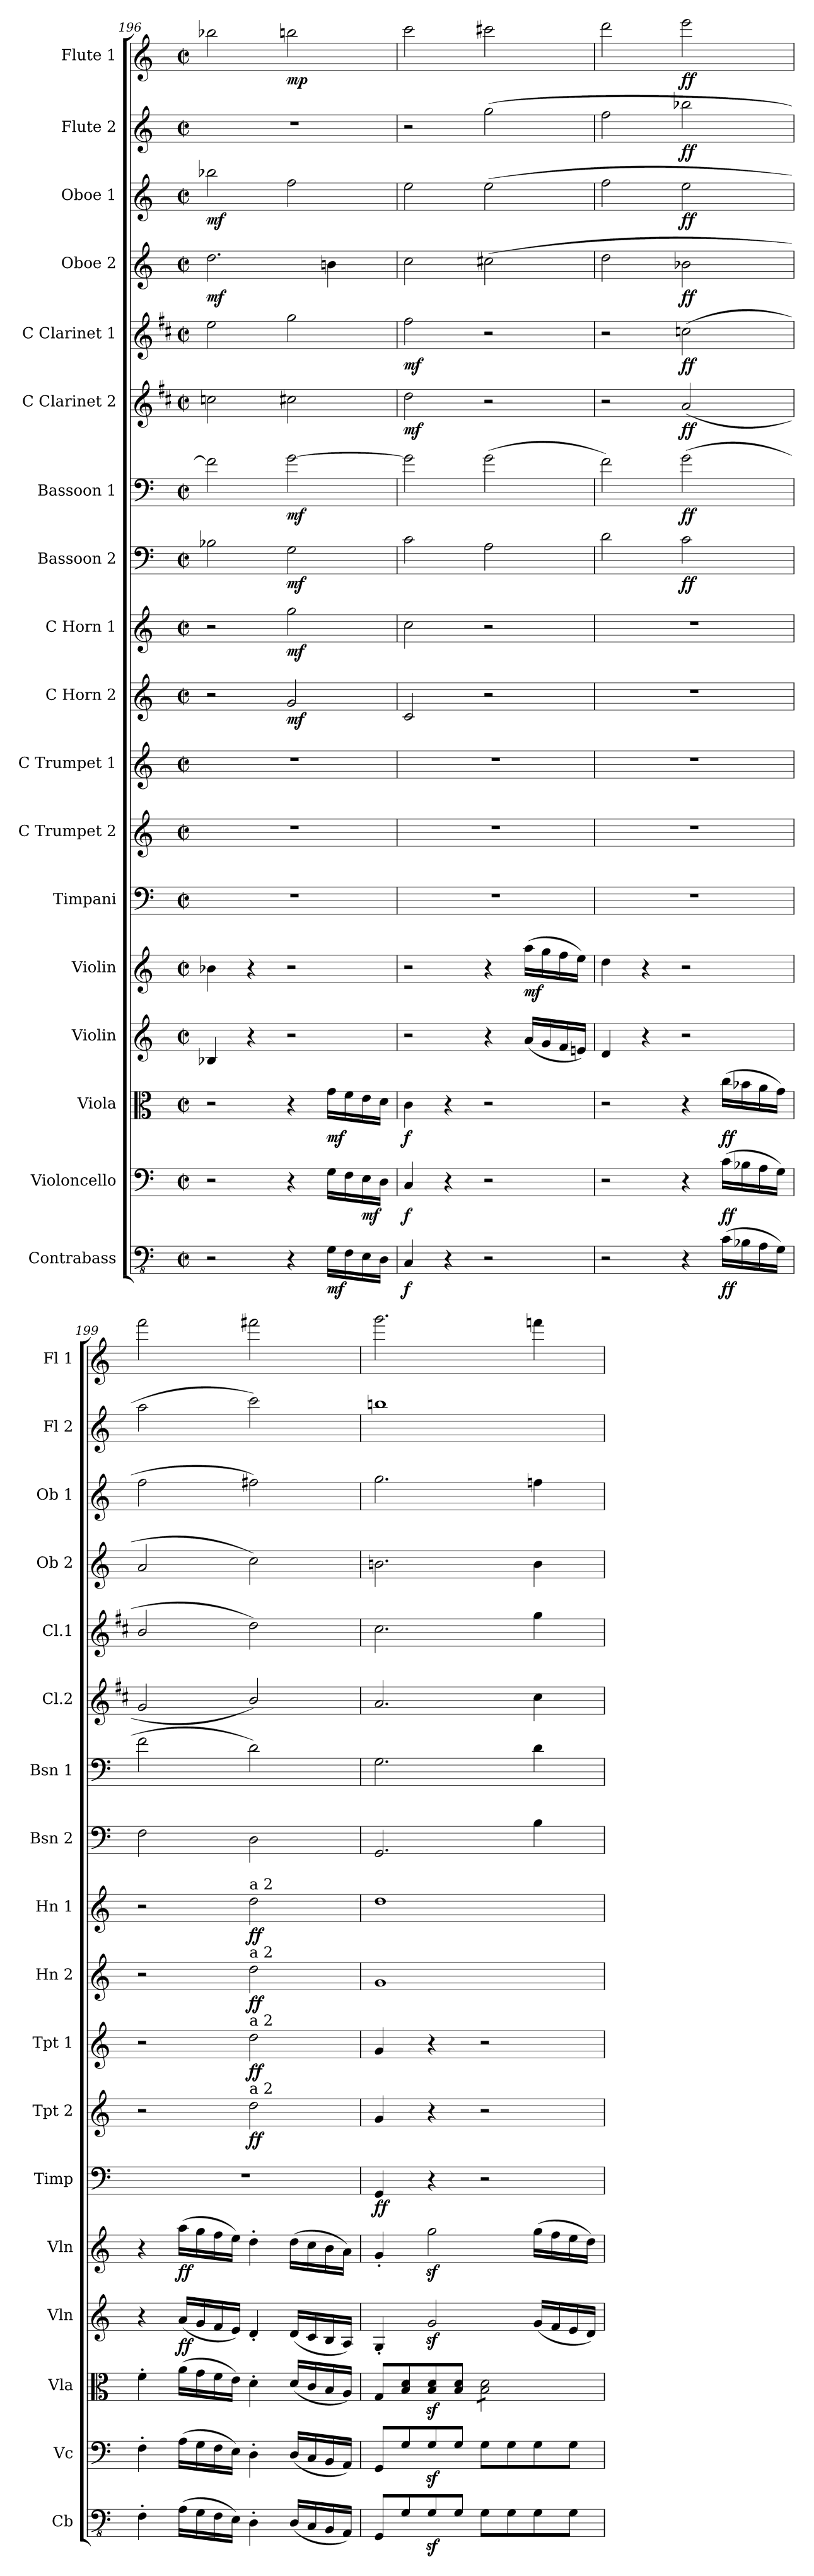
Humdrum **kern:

**kern	**dynam	**kern	**dynam	**kern	**dynam	**kern	**dynam	**kern	**dynam	**kern	**dynam	**kern	**dynam	**kern	**dynam	**kern	**dynam	**kern	**dynam	**kern	**dynam	**kern	**dynam	**kern	**dynam	**kern	**dynam	**kern	**dynam	**kern	**dynam	**kern	**dynam	**kern	**dynam
*part18	*part18	*part17	*part17	*part16	*part16	*part15	*part15	*part14	*part14	*part13	*part13	*part12	*part12	*part11	*part11	*part10	*part10	*part9	*part9	*part8	*part8	*part7	*part7	*part6	*part6	*part5	*part5	*part4	*part4	*part3	*part3	*part2	*part2	*part1	*part1
*staff18	*staff18	*staff17	*staff17	*staff16	*staff16	*staff15	*staff15	*staff14	*staff14	*staff13	*staff13	*staff12	*staff12	*staff11	*staff11	*staff10	*staff10	*staff9	*staff9	*staff8	*staff8	*staff7	*staff7	*staff6	*staff6	*staff5	*staff5	*staff4	*staff4	*staff3	*staff3	*staff2	*staff2	*staff1	*staff1
*I"Contrabass	*	*I"Violoncello	*	*I"Viola	*	*I"Violin	*	*I"Violin	*	*I"Timpani	*	*I"C Trumpet 2	*	*I"C Trumpet 1	*	*I"C Horn 2	*	*I"C Horn 1	*	*I"Bassoon 2	*	*I"Bassoon 1	*	*I"C Clarinet 2	*	*I"C Clarinet 1	*	*I"Oboe 2	*	*I"Oboe 1	*	*I"Flute 2	*	*I"Flute 1	*
*I'Cb	*	*I'Vc	*	*I'Vla	*	*I'Vln	*	*I'Vln	*	*I'Timp	*	*I'Tpt 2	*	*I'Tpt 1	*	*I'Hn 2	*	*I'Hn 1	*	*I'Bsn 2	*	*I'Bsn 1	*	*I'Cl.2	*	*I'Cl.1	*	*I'Ob 2	*	*I'Ob 1	*	*I'Fl 2	*	*I'Fl 1	*
*clefFv4	*	*clefF4	*	*clefC3	*	*clefG2	*	*clefG2	*	*clefF4	*	*clefG2	*	*clefG2	*	*clefG2	*	*clefG2	*	*clefF4	*	*clefF4	*	*clefG2	*	*clefG2	*	*clefG2	*	*clefG2	*	*clefG2	*	*clefG2	*
*	*	*	*	*	*	*	*	*	*	*	*	*	*	*	*	*ITrd7c12	*	*ITrd7c12	*	*	*	*	*	*ITrd1c2	*	*ITrd1c2	*	*	*	*	*	*	*	*	*
*k[]	*	*k[]	*	*k[]	*	*k[]	*	*k[]	*	*k[]	*	*k[]	*	*k[]	*	*k[]	*	*k[]	*	*k[]	*	*k[]	*	*k[]	*	*k[]	*	*k[]	*	*k[]	*	*k[]	*	*k[]	*
*M2/2	*	*M2/2	*	*M2/2	*	*M2/2	*	*M2/2	*	*M2/2	*	*M2/2	*	*M2/2	*	*M2/2	*	*M2/2	*	*M2/2	*	*M2/2	*	*M2/2	*	*M2/2	*	*M2/2	*	*M2/2	*	*M2/2	*	*M2/2	*
*met(c|)	*	*met(c|)	*	*met(c|)	*	*met(c|)	*	*met(c|)	*	*met(c|)	*	*met(c|)	*	*met(c|)	*	*met(c|)	*	*met(c|)	*	*met(c|)	*	*met(c|)	*	*met(c|)	*	*met(c|)	*	*met(c|)	*	*met(c|)	*	*met(c|)	*	*met(c|)	*
=196	=196	=196	=196	=196	=196	=196	=196	=196	=196	=196	=196	=196	=196	=196	=196	=196	=196	=196	=196	=196	=196	=196	=196	=196	=196	=196	=196	=196	=196	=196	=196	=196	=196	=196	=196
!	!	!	!	!	!	!	!	!	!	!	!	!	!	!	!	!	!	!	!	!	!	!	!	!	!	!	!	!	!LO:DY:b	!	!LO:DY:b	!	!	!	!
2r	.	2r	.	2r	.	4B-X/	.	4b-X\	.	1r	.	1r	.	1r	.	2r	.	2r	.	2B-X\	.	2f\]	.	2b-X\	.	2dd\	.	2.dd\	mf	2bb-X\	mf	1r	.	2bb-X\	.
.	.	.	.	.	.	4r	.	4r	.	.	.	.	.	.	.	.	.	.	.	.	.	.	.	.	.	.	.	.	.	.	.	.	.	.	.
!	!	!	!	!	!	!	!	!	!	!	!	!	!	!	!	!	!LO:DY:b	!	!LO:DY:b	!	!LO:DY:b	!	!LO:DY:b	!	!	!	!	!	!	!	!	!	!	!	!LO:DY:b
4r	.	4r	.	4r	.	2r	.	2r	.	.	.	.	.	.	.	2G/	mf	2g\	mf	2G\	mf	[2g\	mf	2bn\	.	2ff\	.	.	.	2ff\	.	.	.	2bbn\	mp
!	!LO:DY:b	!	!	!	!LO:DY:b	!	!	!	!	!	!	!	!	!	!	!	!	!	!	!	!	!	!	!	!	!	!	!	!	!	!	!	!	!	!
16GG\LL	mf	16G\LL	.	16g\LL	mf	.	.	.	.	.	.	.	.	.	.	.	.	.	.	.	.	.	.	.	.	.	.	4bn\	.	.	.	.	.	.	.
16FF\	.	16F\	.	16f\	.	.	.	.	.	.	.	.	.	.	.	.	.	.	.	.	.	.	.	.	.	.	.	.	.	.	.	.	.	.	.
!	!	!	!LO:DY:b	!	!	!	!	!	!	!	!	!	!	!	!	!	!	!	!	!	!	!	!	!	!	!	!	!	!	!	!	!	!	!	!
16EE\	.	16E\	mf	16e\	.	.	.	.	.	.	.	.	.	.	.	.	.	.	.	.	.	.	.	.	.	.	.	.	.	.	.	.	.	.	.
16DD\JJ	.	16D\JJ	.	16d\JJ	.	.	.	.	.	.	.	.	.	.	.	.	.	.	.	.	.	.	.	.	.	.	.	.	.	.	.	.	.	.	.
=197	=197	=197	=197	=197	=197	=197	=197	=197	=197	=197	=197	=197	=197	=197	=197	=197	=197	=197	=197	=197	=197	=197	=197	=197	=197	=197	=197	=197	=197	=197	=197	=197	=197	=197	=197
!	!LO:DY:b	!	!LO:DY:b	!	!LO:DY:b	!	!	!	!	!	!	!	!	!	!	!	!	!	!	!	!	!	!	!	!LO:DY:b	!	!LO:DY:b	!	!	!	!	!	!	!	!
4CC/	f	4C/	f	4c\	f	2r	.	2r	.	1r	.	1r	.	1r	.	2C/	.	2c\	.	2c\	.	2g\]	.	2cc\	mf	2ee\	mf	2cc\	.	2ee\	.	2r	.	2ccc\	.
4r	.	4r	.	4r	.	.	.	.	.	.	.	.	.	.	.	.	.	.	.	.	.	.	.	.	.	.	.	.	.	.	.	.	.	.	.
2r	.	2r	.	2r	.	4r	.	4r	.	.	.	.	.	.	.	2r	.	2r	.	2A\	.	(>2g\	.	2r	.	2r	.	(>2cc#X\	.	(>2ee\	.	(>2gg\	.	2ccc#X\	.
!	!	!	!	!	!	!	!	!	!LO:DY:b	!	!	!	!	!	!	!	!	!	!	!	!	!	!	!	!	!	!	!	!	!	!	!	!	!	!
.	.	.	.	.	.	(<16a/LL	.	(>16aa\LL	mf	.	.	.	.	.	.	.	.	.	.	.	.	.	.	.	.	.	.	.	.	.	.	.	.	.	.
.	.	.	.	.	.	16g/	.	16gg\	.	.	.	.	.	.	.	.	.	.	.	.	.	.	.	.	.	.	.	.	.	.	.	.	.	.	.
.	.	.	.	.	.	16f/	.	16ff\	.	.	.	.	.	.	.	.	.	.	.	.	.	.	.	.	.	.	.	.	.	.	.	.	.	.	.
.	.	.	.	.	.	16en/JJ)	.	16ee\JJ)	.	.	.	.	.	.	.	.	.	.	.	.	.	.	.	.	.	.	.	.	.	.	.	.	.	.	.
=198	=198	=198	=198	=198	=198	=198	=198	=198	=198	=198	=198	=198	=198	=198	=198	=198	=198	=198	=198	=198	=198	=198	=198	=198	=198	=198	=198	=198	=198	=198	=198	=198	=198	=198	=198
2r	.	2r	.	2r	.	4d/	.	4dd\	.	1r	.	1r	.	1r	.	1r	.	1r	.	2d\	.	2f\)	.	2r	.	2r	.	2dd\	.	2ff\	.	2ff\	.	2ddd\	.
.	.	.	.	.	.	4r	.	4r	.	.	.	.	.	.	.	.	.	.	.	.	.	.	.	.	.	.	.	.	.	.	.	.	.	.	.
!	!	!	!	!	!	!	!	!	!	!	!	!	!	!	!	!	!	!	!	!	!LO:DY:b	!	!LO:DY:b	!	!LO:DY:b	!	!LO:DY:b	!	!LO:DY:b	!	!LO:DY:b	!	!LO:DY:b	!	!LO:DY:b
4r	.	4r	.	4r	.	2r	.	2r	.	.	.	.	.	.	.	.	.	.	.	2c\	ff	(>2g\	ff	(<2g/	ff	(>2b-X\	ff	2b-X\	ff	2ee\	ff	2bb-X\	ff	2eee\	ff
!	!LO:DY:b	!	!LO:DY:b	!	!LO:DY:b	!	!	!	!	!	!	!	!	!	!	!	!	!	!	!	!	!	!	!	!	!	!	!	!	!	!	!	!	!	!
(>16C\LL	ff	(>16c\LL	ff	(>16cc\LL	ff	.	.	.	.	.	.	.	.	.	.	.	.	.	.	.	.	.	.	.	.	.	.	.	.	.	.	.	.	.	.
16BB-X\	.	16B-X\	.	16b-X\	.	.	.	.	.	.	.	.	.	.	.	.	.	.	.	.	.	.	.	.	.	.	.	.	.	.	.	.	.	.	.
16AA\	.	16A\	.	16a\	.	.	.	.	.	.	.	.	.	.	.	.	.	.	.	.	.	.	.	.	.	.	.	.	.	.	.	.	.	.	.
16GG\JJ)	.	16G\JJ)	.	16g\JJ)	.	.	.	.	.	.	.	.	.	.	.	.	.	.	.	.	.	.	.	.	.	.	.	.	.	.	.	.	.	.	.
=199	=199	=199	=199	=199	=199	=199	=199	=199	=199	=199	=199	=199	=199	=199	=199	=199	=199	=199	=199	=199	=199	=199	=199	=199	=199	=199	=199	=199	=199	=199	=199	=199	=199	=199	=199
4FF'\	.	4F'\	.	4f'\	.	4r	.	4r	.	1r	.	2r	.	2r	.	2r	.	2r	.	2F\	.	2f\	.	2f/	.	2a/	.	2a/	.	2ff\	.	2aa\	.	2fff\	.
!	!	!	!	!	!	!	!LO:DY:b	!	!LO:DY:b	!	!	!	!	!	!	!	!	!	!	!	!	!	!	!	!	!	!	!	!	!	!	!	!	!	!
(>16AA\LL	.	(>16A\LL	.	(>16a\LL	.	(<16a/LL	ff	(>16aa\LL	ff	.	.	.	.	.	.	.	.	.	.	.	.	.	.	.	.	.	.	.	.	.	.	.	.	.	.
16GG\	.	16G\	.	16g\	.	16g/	.	16gg\	.	.	.	.	.	.	.	.	.	.	.	.	.	.	.	.	.	.	.	.	.	.	.	.	.	.	.
16FF\	.	16F\	.	16f\	.	16f/	.	16ff\	.	.	.	.	.	.	.	.	.	.	.	.	.	.	.	.	.	.	.	.	.	.	.	.	.	.	.
16EE\JJ)	.	16E\JJ)	.	16e\JJ)	.	16e/JJ)	.	16ee\JJ)	.	.	.	.	.	.	.	.	.	.	.	.	.	.	.	.	.	.	.	.	.	.	.	.	.	.	.
!	!	!	!	!	!	!	!	!	!	!	!	!	!	!	!	!	!	!LO:TX:a:t=a 2	!	!	!	!	!	!	!	!	!	!	!	!	!	!	!	!	!
!	!	!	!	!	!	!	!	!	!	!	!	!	!	!	!	!LO:TX:a:t=a 2	!	!	!	!	!	!	!	!	!	!	!	!	!	!	!	!	!	!	!
!	!	!	!	!	!	!	!	!	!	!	!	!	!	!LO:TX:a:t=a 2	!	!	!	!	!	!	!	!	!	!	!	!	!	!	!	!	!	!	!	!	!
!	!	!	!	!	!	!	!	!	!	!	!	!LO:TX:a:t=a 2	!	!	!	!	!	!	!	!	!	!	!	!	!	!	!	!	!	!	!	!	!	!	!
!	!	!	!	!	!	!	!	!	!	!	!	!	!LO:DY:b	!	!LO:DY:b	!	!LO:DY:b	!	!LO:DY:b	!	!	!	!	!	!	!	!	!	!	!	!	!	!	!	!
4DD'\	.	4D'\	.	4d'\	.	4d'/	.	4dd'\	.	.	.	2dd\	ff	2dd\	ff	2d\	ff	2d\	ff	2D\	.	2d\)	.	2a/)	.	2cc\)	.	2cc\)	.	2ff#X\)	.	2ccc\)	.	2fff#X\	.
(<16DD/LL	.	(<16D/LL	.	(<16d/LL	.	(<16d/LL	.	(>16dd\LL	.	.	.	.	.	.	.	.	.	.	.	.	.	.	.	.	.	.	.	.	.	.	.	.	.	.	.
16CC/	.	16C/	.	16c/	.	16c/	.	16cc\	.	.	.	.	.	.	.	.	.	.	.	.	.	.	.	.	.	.	.	.	.	.	.	.	.	.	.
16BBB/	.	16BB/	.	16B/	.	16B/	.	16b\	.	.	.	.	.	.	.	.	.	.	.	.	.	.	.	.	.	.	.	.	.	.	.	.	.	.	.
16AAA/JJ)	.	16AA/JJ)	.	16A/JJ)	.	16A/JJ)	.	16a\JJ)	.	.	.	.	.	.	.	.	.	.	.	.	.	.	.	.	.	.	.	.	.	.	.	.	.	.	.
=200	=200	=200	=200	=200	=200	=200	=200	=200	=200	=200	=200	=200	=200	=200	=200	=200	=200	=200	=200	=200	=200	=200	=200	=200	=200	=200	=200	=200	=200	=200	=200	=200	=200	=200	=200
!	!	!	!	!	!	!	!	!	!	!	!LO:DY:b	!	!	!	!	!	!	!	!	!	!	!	!	!	!	!	!	!	!	!	!	!	!	!	!
8GGG/L	.	8GG/L	.	8G/L	.	4G'/	.	4g'/	.	4GG/	ff	4g/	.	4g/	.	1G	.	1d	.	2.GG/	.	2.G\	.	2.g/	.	2.b\	.	2.bn\	.	2.gg\	.	1bbn	.	2.ggg\	.
8GG/	.	8G/	.	8B/ 8d/	.	.	.	.	.	.	.	.	.	.	.	.	.	.	.	.	.	.	.	.	.	.	.	.	.	.	.	.	.	.	.
8GGz</	.	8Gz</	.	8B/z< 8d/z<	.	2gz</	.	2ggz<\	.	4r	.	4r	.	4r	.	.	.	.	.	.	.	.	.	.	.	.	.	.	.	.	.	.	.	.	.
8GG/J	.	8G/J	.	8B/ 8d/J	.	.	.	.	.	.	.	.	.	.	.	.	.	.	.	.	.	.	.	.	.	.	.	.	.	.	.	.	.	.	.
*	*	*	*	*tremolo	*	*	*	*	*	*	*	*	*	*	*	*	*	*	*	*	*	*	*	*	*	*	*	*	*	*	*	*	*	*	*
8GG\L	.	8G\L	.	8B\ 8d\L	.	.	.	.	.	2r	.	2r	.	2r	.	.	.	.	.	.	.	.	.	.	.	.	.	.	.	.	.	.	.	.	.
8GG\	.	8G\	.	8B\ 8d\	.	.	.	.	.	.	.	.	.	.	.	.	.	.	.	.	.	.	.	.	.	.	.	.	.	.	.	.	.	.	.
8GG\	.	8G\	.	8B\ 8d\	.	(<16g/LL	.	(>16gg\LL	.	.	.	.	.	.	.	.	.	.	.	4B\	.	4d\	.	4b\	.	4ff\	.	4b\	.	4ffn\	.	.	.	4fffn\	.
.	.	.	.	.	.	16f/	.	16ff\	.	.	.	.	.	.	.	.	.	.	.	.	.	.	.	.	.	.	.	.	.	.	.	.	.	.	.
8GG\J	.	8G\J	.	8B\ 8d\J	.	16e/	.	16ee\	.	.	.	.	.	.	.	.	.	.	.	.	.	.	.	.	.	.	.	.	.	.	.	.	.	.	.
*	*	*	*	*Xtremolo	*	*	*	*	*	*	*	*	*	*	*	*	*	*	*	*	*	*	*	*	*	*	*	*	*	*	*	*	*	*	*
.	.	.	.	.	.	16d/JJ)	.	16dd\JJ)	.	.	.	.	.	.	.	.	.	.	.	.	.	.	.	.	.	.	.	.	.	.	.	.	.	.	.
=	=	=	=	=	=	=	=	=	=	=	=	=	=	=	=	=	=	=	=	=	=	=	=	=	=	=	=	=	=	=	=	=	=	=	=
*-	*-	*-	*-	*-	*-	*-	*-	*-	*-	*-	*-	*-	*-	*-	*-	*-	*-	*-	*-	*-	*-	*-	*-	*-	*-	*-	*-	*-	*-	*-	*-	*-	*-	*-	*-
